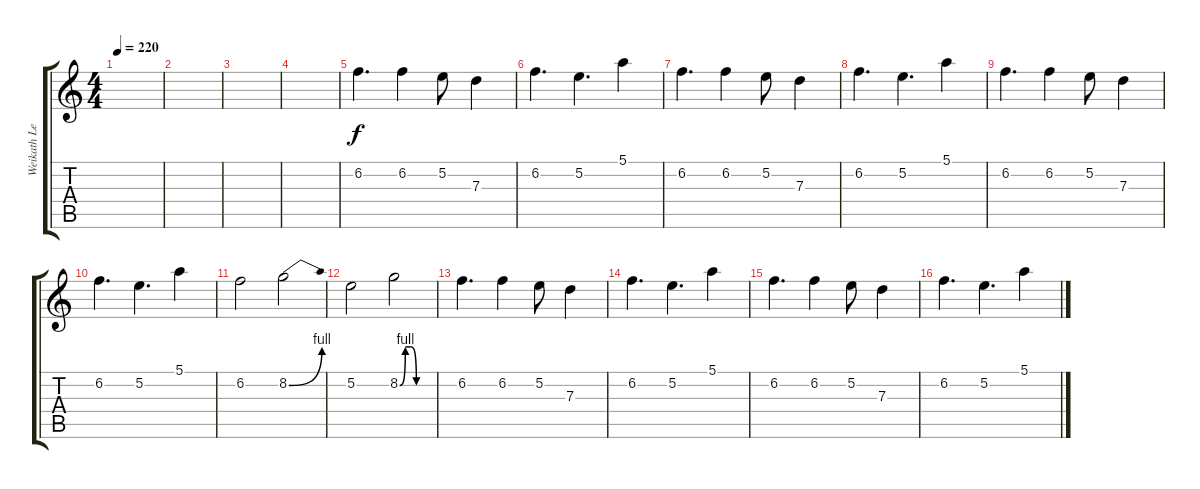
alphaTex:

\track ("Weikath Lead" "Weikath Le") {instrument distortionguitar}
\staff {score tabs}
\tuning (E4 B3 G3 D3 A2 E2) {hide}
\ts (4 4)
\tempo 220
\clef g2
\ks c
|
|
|
|
6.2.4{d instrument distortionguitar} 6.2.4 5.2.8 7.3.4 |
6.2.4{d} 5.2.4{d} 5.1.4 |
6.2.4{d} 6.2.4 5.2.8 7.3.4 |
6.2.4{d} 5.2.4{d} 5.1.4 |
6.2.4{d} 6.2.4 5.2.8 7.3.4 |
6.2.4{d} 5.2.4{d} 5.1.4 |
6.2.2 8.2{be (bend 0 0 60 4)}.2 |
5.2.2 8.2{be (custom 0 0 10 4 20 4 30 0 60 0)}.2 |
6.2.4{d} 6.2.4 5.2.8 7.3.4 |
6.2.4{d} 5.2.4{d} 5.1.4 |
6.2.4{d} 6.2.4 5.2.8 7.3.4 |
6.2.4{d} 5.2.4{d} 5.1.4
